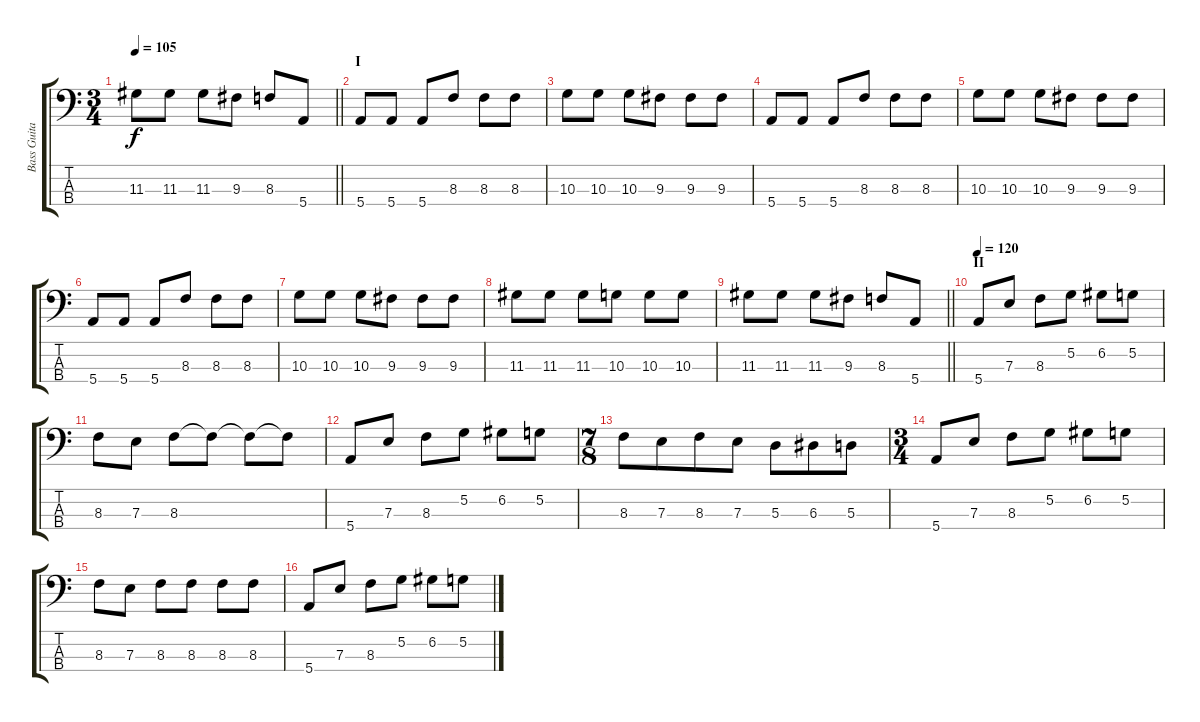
\track ("Bass Guitar" "Bass Guita") {instrument electricbassfinger}
\staff {score tabs}
\tuning (G2 D2 A1 E1) {hide}
\ts (3 4)
\tempo 105
\clef f4
\barLineRight lightlight
\ks c
11.3.8{dy f} 11.3.8 11.3.8 9.3.8 8.3.8 5.4.8 |
\section ("" "I")
5.4.8 5.4.8 5.4.8 8.3.8 8.3.8 8.3.8 |
10.3.8 10.3.8 10.3.8 9.3.8 9.3.8 9.3.8 |
5.4.8 5.4.8 5.4.8 8.3.8 8.3.8 8.3.8 |
10.3.8 10.3.8 10.3.8 9.3.8 9.3.8 9.3.8 |
5.4.8 5.4.8 5.4.8 8.3.8 8.3.8 8.3.8 |
10.3.8 10.3.8 10.3.8 9.3.8 9.3.8 9.3.8 |
11.3.8 11.3.8 11.3.8 10.3.8 10.3.8 10.3.8 |
\barLineRight lightlight
11.3.8 11.3.8 11.3.8 9.3.8 8.3.8 5.4.8 |
\section ("" "II")
\tempo 120
5.4.8 7.3.8 8.3.8 5.2.8 6.2.8 5.2.8 |
8.3.8 7.3.8 8.3.8 8.3{t}.8 8.3{t}.8 8.3{t}.8 |
5.4.8 7.3.8 8.3.8 5.2.8 6.2.8 5.2.8 |
\ts (7 8)
8.3.8 7.3.8 8.3.8 7.3.8 5.3.8 6.3.8 5.3.8 |
\ts (3 4)
5.4.8 7.3.8 8.3.8 5.2.8 6.2.8 5.2.8 |
8.3.8 7.3.8 8.3.8 8.3.8 8.3.8 8.3.8 |
5.4.8 7.3.8 8.3.8 5.2.8 6.2.8 5.2.8
